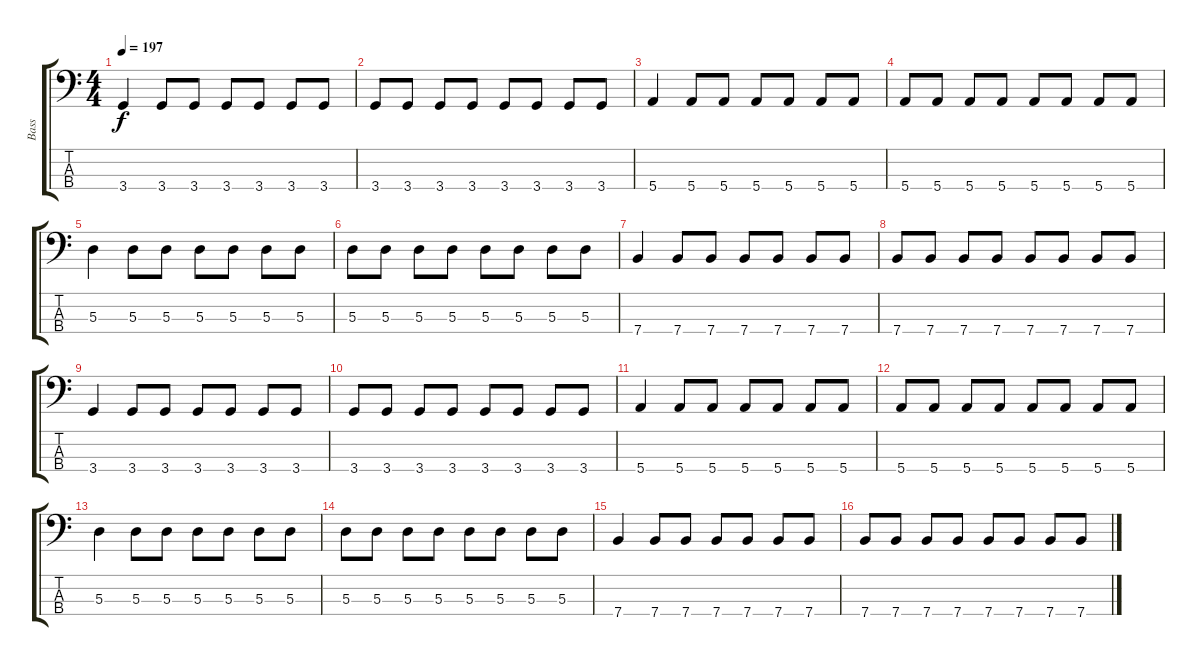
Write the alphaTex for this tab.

\track ("Bass" "Bass") {instrument electricbassfinger}
\staff {score tabs}
\tuning (G2 D2 A1 E1) {hide}
\ts (4 4)
\tempo 197
\clef f4
\ks c
3.4.4{dy f} 3.4.8 3.4.8 3.4.8 3.4.8 3.4.8 3.4.8 |
3.4.8{volume 7} 3.4.8 3.4.8 3.4.8 3.4.8 3.4.8 3.4.8 3.4.8 |
5.4.4 5.4.8 5.4.8 5.4.8 5.4.8 5.4.8 5.4.8 |
5.4.8 5.4.8 5.4.8 5.4.8 5.4.8 5.4.8 5.4.8 5.4.8 |
5.3.4{volume 3} 5.3.8 5.3.8 5.3.8 5.3.8 5.3.8 5.3.8 |
5.3.8 5.3.8 5.3.8 5.3.8 5.3.8 5.3.8 5.3.8 5.3.8 |
7.4.4 7.4.8 7.4.8 7.4.8 7.4.8 7.4.8 7.4.8 |
7.4.8 7.4.8 7.4.8 7.4.8 7.4.8 7.4.8 7.4.8 7.4.8 |
3.4.4 3.4.8 3.4.8 3.4.8 3.4.8 3.4.8 3.4.8 |
3.4.8 3.4.8 3.4.8 3.4.8 3.4.8 3.4.8 3.4.8 3.4.8 |
5.4.4 5.4.8 5.4.8 5.4.8 5.4.8 5.4.8 5.4.8 |
5.4.8 5.4.8 5.4.8 5.4.8 5.4.8 5.4.8 5.4.8 5.4.8 |
5.3.4{volume 0} 5.3.8 5.3.8 5.3.8 5.3.8 5.3.8 5.3.8 |
5.3.8 5.3.8 5.3.8 5.3.8 5.3.8 5.3.8 5.3.8 5.3.8 |
7.4.4 7.4.8 7.4.8 7.4.8 7.4.8 7.4.8 7.4.8 |
7.4.8 7.4.8 7.4.8 7.4.8 7.4.8 7.4.8 7.4.8 7.4.8
